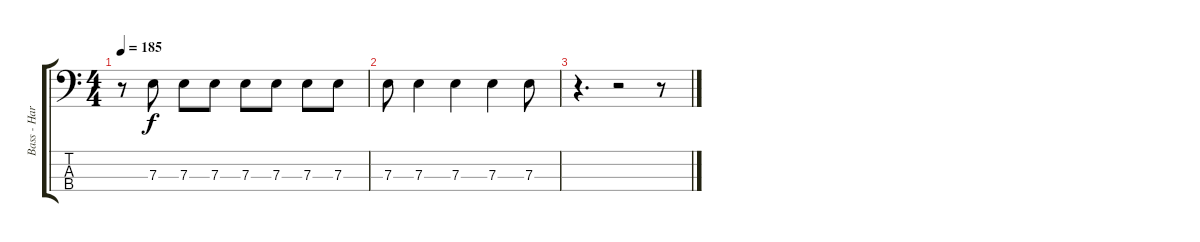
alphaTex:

\track ("Bass - Harris" "Bass - Har") {instrument electricbasspick}
\staff {score tabs}
\tuning (G2 D2 A1 E1) {hide}
\ts (4 4)
\tempo 185
\clef f4
\ks c
r.8{dy f} 7.3.8 7.3.8 7.3.8 7.3.8 7.3.8 7.3.8 7.3.8 |
7.3.8 7.3.4 7.3.4 7.3.4 7.3.8 |
r.4{d} r.2 r.8
